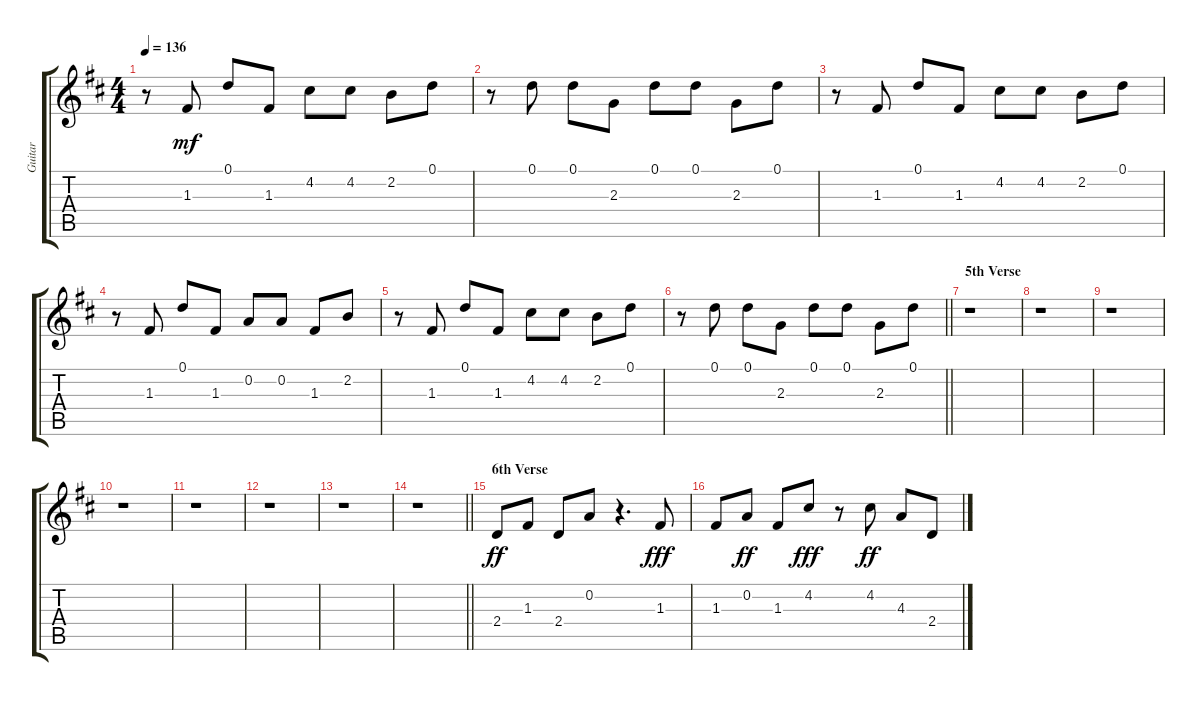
\track ("Guitar" "Guitar") {instrument acousticguitarsteel}
\staff {score tabs}
\tuning (D4 A3 F3 C3 G2 D2) {hide}
\ts (4 4)
\tempo 136
\clef g2
\ks bminor
r.8{dy mf} 1.3.8 0.1.8 1.3.8 4.2.8 4.2.8 2.2.8 0.1.8 |
r.8 0.1.8 0.1.8 2.3.8 0.1.8 0.1.8 2.3.8 0.1.8 |
r.8 1.3.8 0.1.8 1.3.8 4.2.8 4.2.8 2.2.8 0.1.8 |
r.8 1.3.8 0.1.8 1.3.8 0.2.8 0.2.8 1.3.8 2.2.8 |
r.8 1.3.8 0.1.8 1.3.8 4.2.8 4.2.8 2.2.8 0.1.8 |
\barLineRight lightlight
r.8 0.1.8 0.1.8 2.3.8 0.1.8 0.1.8 2.3.8 0.1.8 |
\section ("" "5th Verse")
r.1 |
r.1 |
r.1 |
r.1 |
r.1 |
r.1 |
r.1 |
\barLineRight lightlight
r.1 |
\section ("" "6th Verse")
2.4.8{dy ff} 1.3.8 2.4.8 0.2.8 r.4{d} 1.3.8{dy fff} |
1.3.8 0.2.8{dy ff} 1.3.8 4.2.8{dy fff} r.8 4.2.8{dy ff} 4.3.8 2.4.8
